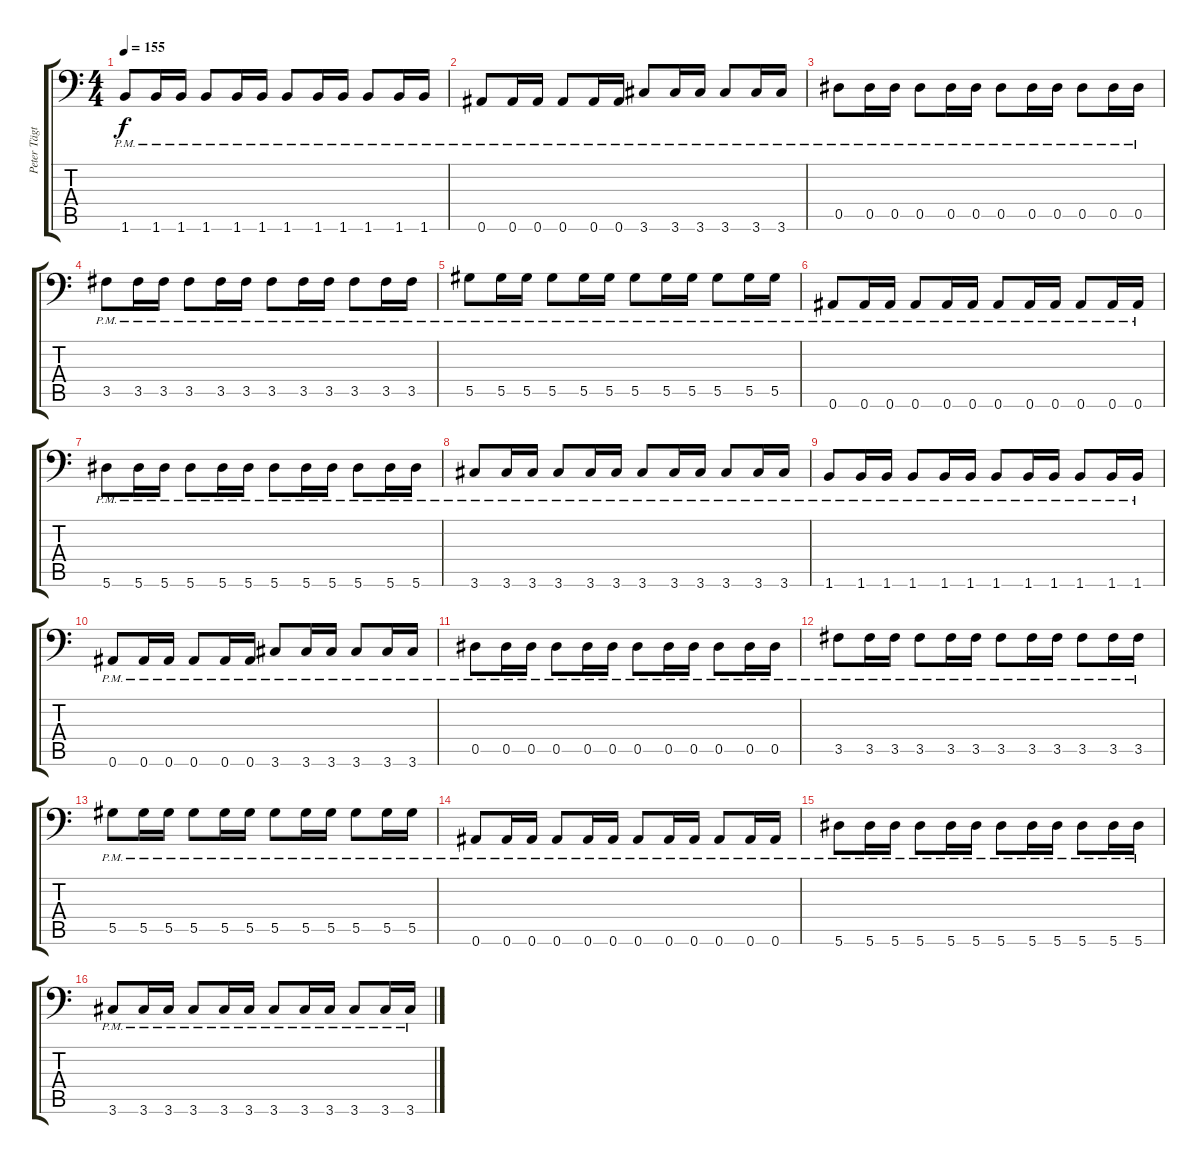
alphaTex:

\track ("Peter Tägtgren (Rythm 2)" "Peter Tägt") {instrument overdrivenguitar}
\staff {score tabs}
\tuning (Bb3 F3 Db3 Ab2 Eb2 Bb1) {hide}
\ts (4 4)
\tempo 155
\clef f4
\ks c
1.6{pm}.8{dy f} 1.6{pm}.16 1.6{pm}.16 1.6{pm}.8 1.6{pm}.16 1.6{pm}.16 1.6{pm}.8 1.6{pm}.16 1.6{pm}.16 1.6{pm}.8 1.6{pm}.16 1.6{pm}.16 |
0.6{pm}.8 0.6{pm}.16 0.6{pm}.16 0.6{pm}.8 0.6{pm}.16 0.6{pm}.16 3.6{pm}.8 3.6{pm}.16 3.6{pm}.16 3.6{pm}.8 3.6{pm}.16 3.6{pm}.16 |
0.5{pm}.8 0.5{pm}.16 0.5{pm}.16 0.5{pm}.8 0.5{pm}.16 0.5{pm}.16 0.5{pm}.8 0.5{pm}.16 0.5{pm}.16 0.5{pm}.8 0.5{pm}.16 0.5{pm}.16 |
3.5{pm}.8 3.5{pm}.16 3.5{pm}.16 3.5{pm}.8 3.5{pm}.16 3.5{pm}.16 3.5{pm}.8 3.5{pm}.16 3.5{pm}.16 3.5{pm}.8 3.5{pm}.16 3.5{pm}.16 |
5.5{pm}.8 5.5{pm}.16 5.5{pm}.16 5.5{pm}.8 5.5{pm}.16 5.5{pm}.16 5.5{pm}.8 5.5{pm}.16 5.5{pm}.16 5.5{pm}.8 5.5{pm}.16 5.5{pm}.16 |
0.6{pm}.8 0.6{pm}.16 0.6{pm}.16 0.6{pm}.8 0.6{pm}.16 0.6{pm}.16 0.6{pm}.8 0.6{pm}.16 0.6{pm}.16 0.6{pm}.8 0.6{pm}.16 0.6{pm}.16 |
5.6{pm}.8 5.6{pm}.16 5.6{pm}.16 5.6{pm}.8 5.6{pm}.16 5.6{pm}.16 5.6{pm}.8 5.6{pm}.16 5.6{pm}.16 5.6{pm}.8 5.6{pm}.16 5.6{pm}.16 |
3.6{pm}.8 3.6{pm}.16 3.6{pm}.16 3.6{pm}.8 3.6{pm}.16 3.6{pm}.16 3.6{pm}.8 3.6{pm}.16 3.6{pm}.16 3.6{pm}.8 3.6{pm}.16 3.6{pm}.16 |
1.6{pm}.8 1.6{pm}.16 1.6{pm}.16 1.6{pm}.8 1.6{pm}.16 1.6{pm}.16 1.6{pm}.8 1.6{pm}.16 1.6{pm}.16 1.6{pm}.8 1.6{pm}.16 1.6{pm}.16 |
0.6{pm}.8 0.6{pm}.16 0.6{pm}.16 0.6{pm}.8 0.6{pm}.16 0.6{pm}.16 3.6{pm}.8 3.6{pm}.16 3.6{pm}.16 3.6{pm}.8 3.6{pm}.16 3.6{pm}.16 |
0.5{pm}.8 0.5{pm}.16 0.5{pm}.16 0.5{pm}.8 0.5{pm}.16 0.5{pm}.16 0.5{pm}.8 0.5{pm}.16 0.5{pm}.16 0.5{pm}.8 0.5{pm}.16 0.5{pm}.16 |
3.5{pm}.8 3.5{pm}.16 3.5{pm}.16 3.5{pm}.8 3.5{pm}.16 3.5{pm}.16 3.5{pm}.8 3.5{pm}.16 3.5{pm}.16 3.5{pm}.8 3.5{pm}.16 3.5{pm}.16 |
5.5{pm}.8 5.5{pm}.16 5.5{pm}.16 5.5{pm}.8 5.5{pm}.16 5.5{pm}.16 5.5{pm}.8 5.5{pm}.16 5.5{pm}.16 5.5{pm}.8 5.5{pm}.16 5.5{pm}.16 |
0.6{pm}.8 0.6{pm}.16 0.6{pm}.16 0.6{pm}.8 0.6{pm}.16 0.6{pm}.16 0.6{pm}.8 0.6{pm}.16 0.6{pm}.16 0.6{pm}.8 0.6{pm}.16 0.6{pm}.16 |
5.6{pm}.8 5.6{pm}.16 5.6{pm}.16 5.6{pm}.8 5.6{pm}.16 5.6{pm}.16 5.6{pm}.8 5.6{pm}.16 5.6{pm}.16 5.6{pm}.8 5.6{pm}.16 5.6{pm}.16 |
3.6{pm}.8 3.6{pm}.16 3.6{pm}.16 3.6{pm}.8 3.6{pm}.16 3.6{pm}.16 3.6{pm}.8 3.6{pm}.16 3.6{pm}.16 3.6{pm}.8 3.6{pm}.16 3.6{pm}.16
